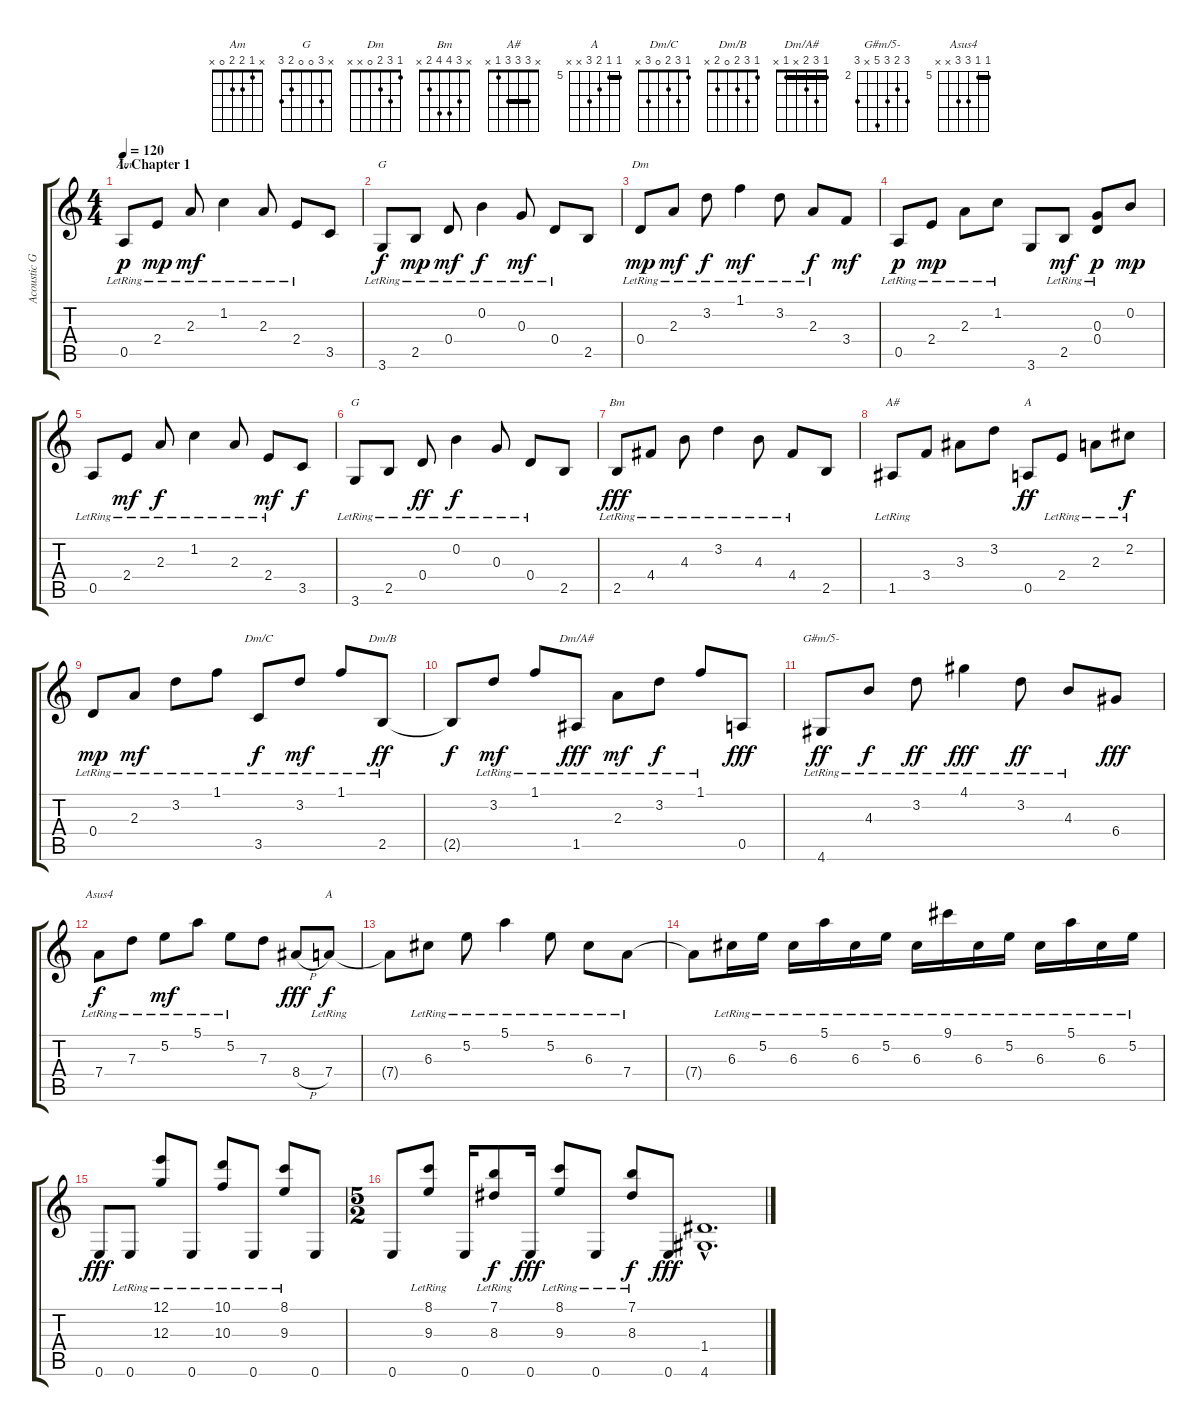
\track ("Acoustic Guitar (rhythm)" "Acoustic G") {instrument acousticguitarnylon}
\staff {score tabs}
\tuning (E4 B3 G3 D3 A2 E2) {hide}
\chord ("Am" x 1 2 2 0 x)
\chord ("G" x 0 0 0 2 3)
\chord ("Dm" 1 3 2 0 x x)
\chord ("G" x 3 0 0 2 3)
\chord ("Bm" x 3 4 4 2 x)
\chord ("A#" x 3 3 3 1 x) {barre 3}
\chord ("A" x 2 2 2 0 x) {barre 2}
\chord ("Dm/C" 1 3 2 0 3 x)
\chord ("Dm/B" 1 3 2 0 2 x)
\chord ("Dm/A#" 1 3 2 x 1 x) {barre 1}
\chord ("G#m/5-" 4 3 4 6 x 4) {firstfret 2}
\chord ("Asus4" 5 5 7 7 x x) {firstfret 5 barre 5}
\chord ("A" 5 5 6 7 x x) {firstfret 5 barre 5}
\ts (4 4)
\section ("" "I. Chapter 1")
\tempo 120
\clef g2
\ks c
0.5{lr}.8{ch "Am" dy p instrument acousticguitarnylon} 2.4{lr}.8{dy mp} 2.3{lr}.8{dy mf} 1.2{lr}.4 2.3{lr}.8 2.4{lr}.8 3.5.8 |
3.6{lr}.8{ch "G" dy f} 2.5{lr}.8{dy mp} 0.4{lr}.8{dy mf} 0.2{lr}.4{dy f} 0.3{lr}.8{dy mf} 0.4{lr}.8 2.5.8 |
0.4{lr}.8{ch "Dm" dy mp} 2.3{lr}.8{dy mf} 3.2{lr}.8{dy f} 1.1{lr}.4{dy mf} 3.2{lr}.8 2.3{lr}.8{dy f} 3.4.8{dy mf} |
0.5{lr}.8{dy p} 2.4{lr}.8{dy mp} 2.3{lr}.8 1.2{lr}.8 3.6.8 2.5{lr}.8{dy mf} (0.3{lr} 0.4{lr}).8{dy p} 0.2.8{dy mp} |
0.5{lr}.8 2.4{lr}.8{dy mf} 2.3{lr}.8{dy f} 1.2{lr}.4 2.3{lr}.8 2.4{lr}.8{dy mf} 3.5.8{dy f} |
3.6{lr}.8{ch "G"} 2.5{lr}.8 0.4{lr}.8{dy ff} 0.2{lr}.4{dy f} 0.3{lr}.8 0.4{lr}.8 2.5.8 |
2.5{lr}.8{ch "Bm" dy fff} 4.4{lr}.8 4.3{lr}.8 3.2{lr}.4 4.3{lr}.8 4.4{lr}.8 2.5.8 |
1.5{lr}.8{ch "A#"} 3.4.8 3.3.8 3.2.8 0.5.8{ch "A" dy ff volume 15} 2.4{lr}.8 2.3{lr}.8 2.2{lr}.8{dy f} |
0.4{lr}.8{dy mp volume 11} 2.3{lr}.8{dy mf} 3.2{lr}.8 1.1{lr}.8 3.5{lr}.8{ch "Dm/C" dy f} 3.2{lr}.8{dy mf} 1.1{lr}.8 2.5{lr}.8{ch "Dm/B" dy ff} |
2.5{t}.8{dy f} 3.2{lr}.8{dy mf} 1.1{lr}.8 1.5{lr}.8{ch "Dm/A#" dy fff} 2.3{lr}.8{dy mf} 3.2{lr}.8{dy f} 1.1{lr}.8 0.5.8{dy fff} |
4.6{lr}.8{ch "G#m/5-" dy ff} 4.3{lr}.8{dy f} 3.2{lr}.8{dy ff} 4.1{lr}.4{dy fff} 3.2{lr}.8{dy ff} 4.3{lr}.8 6.4.8{dy fff} |
7.4{lr}.8{ch "Asus4" dy f} 7.3{lr}.8 5.2{lr}.8{dy mf} 5.1{lr}.8 5.2{lr}.8 7.3.8 8.4{h}.8{dy fff} 7.4{lr}.8{ch "A" dy f} |
7.4{t}.8 6.3{lr}.8 5.2{lr}.8 5.1{lr}.4 5.2{lr}.8 6.3{lr}.8 7.4{lr}.8 |
7.4{t}.8{volume 16} 6.3{lr}.16 5.2{lr}.16 6.3{lr}.16 5.1{lr}.16 6.3{lr}.16 5.2{lr}.16 6.3{lr}.16 9.1{lr}.16 6.3{lr}.16 5.2{lr}.16 6.3{lr}.16 5.1{lr}.16 6.3{lr}.16 5.2{lr}.16 |
0.6.8{dy fff} 0.6{lr}.8 (12.1{lr} 12.3{lr}).8 0.6{lr}.8 (10.1{lr} 10.3{lr}).8 0.6{lr}.8 (8.1{lr} 9.3{lr}).8 0.6.8 |
\ts (5 2)
0.6.8 (8.1{lr} 9.3{lr}).8 0.6.16 (7.1{lr} 8.3{lr}).8{dy f} 0.6.16{dy fff} (8.1{lr} 9.3{lr}).8 0.6{lr}.8 (7.1 8.3{lr}).8{dy f} 0.6.8{dy fff} (1.4{hac} 4.6{hac}).1{d}
